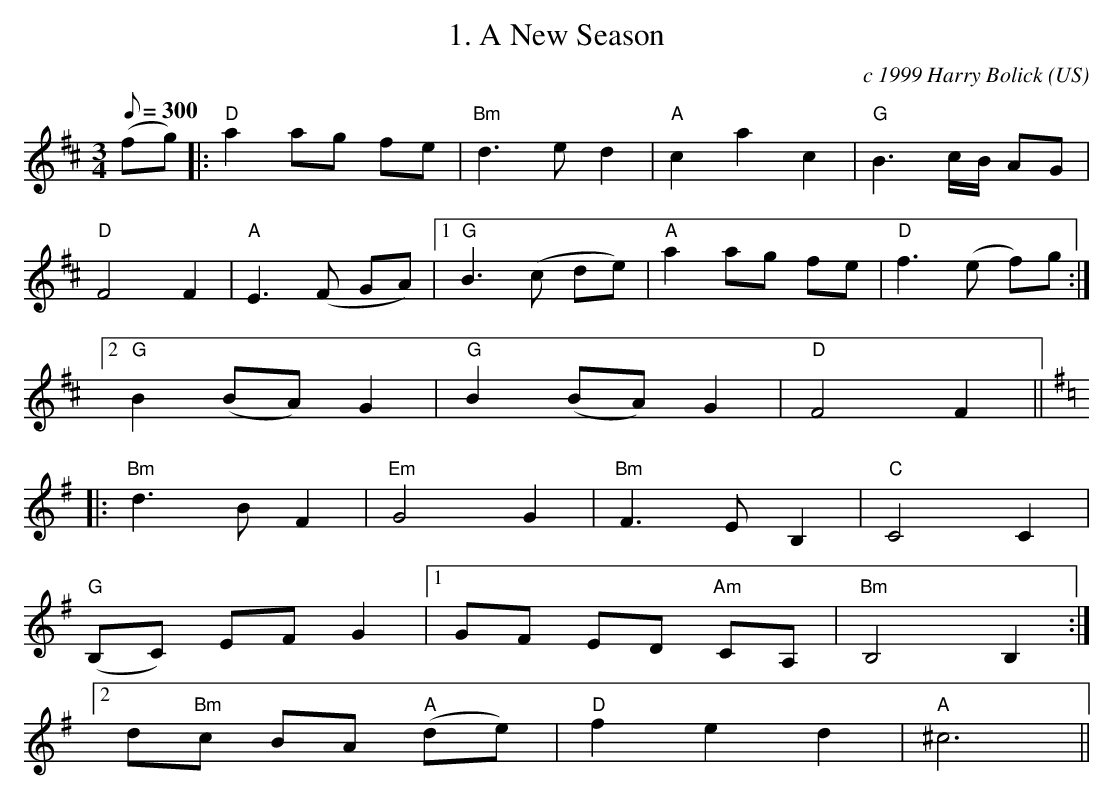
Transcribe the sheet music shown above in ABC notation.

X:1
T:1. A New Season
C:c 1999 Harry Bolick
O:US
M:3/4
L:1/8
Q:300
K:D
(fg)|:"D" a2 ag fe | "Bm" d3 ed2 |"A" c2 a2c2 |"G" B3 c/2B/2 AG |
"D" F4 F2 | "A" E3 (F GA) | [1 "G" B3 (c de) | "A" a2 ag fe |"D" f3 (e f)g :|
[2 "G" B2 (BA) G2| "G" B2 (BA) G2 | "D" F4 F2 ||
K:G
|:"Bm" d3 B F2 | "Em" G4 G2 |"Bm" F3 EB,2 |"C" C4 C2 |
"G" (B,C) EFG2 |[1 GF ED "Am" CA, | "Bm" B,4 B,2 :|
[2 d"Bm"c BA "A"(de) | "D" f2 e2 d2 | "A" ^c6 ||
